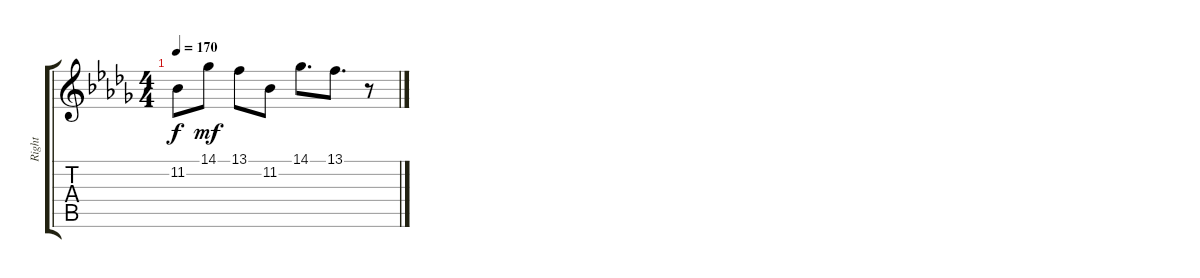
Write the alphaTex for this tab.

\track ("Right" "Right") {instrument acousticgrandpiano}
\staff {score tabs}
\tuning (E4 B3 G3 D3 A2 E2) {hide}
\ts (4 4)
\tempo 170
\clef g2
\ks db
11.2{t}.8{dy f} 14.1.8{dy mf} 13.1.8 11.2.8 14.1.8{d} 13.1.8{d} r.8
